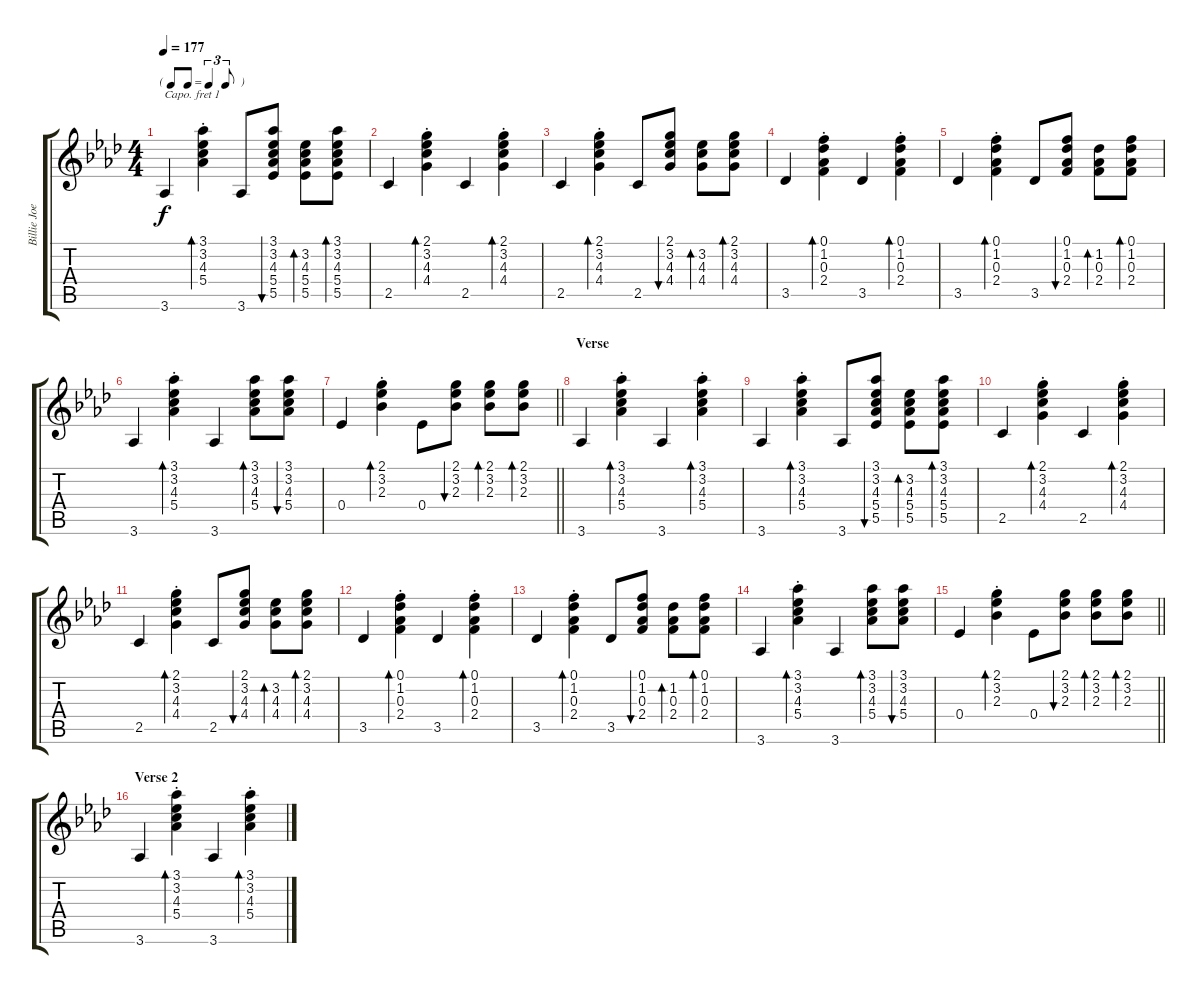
\track ("Billie Joe Acoustic" "Billie Joe") {instrument acousticguitarsteel}
\staff {score tabs}
\capo 1
\tuning (E4 B3 G3 D3 A2 E2) {hide}
\ts (4 4)
\tf triplet8th
\tempo 177
\clef g2
\ks ab
3.6.4{dy f} (3.1{st} 3.2{st} 4.3{st} 5.4{st}).4{bd 60} 3.6.8 (3.1 3.2 4.3 5.4 5.5).8{bu 60} (3.2 4.3 5.4 5.5).8{bd 60} (3.1 3.2 4.3 5.4 5.5).8{bd 60} |
2.5.4 (2.1{st} 3.2{st} 4.3{st} 4.4{st}).4{bd 60} 2.5.4 (2.1{st} 3.2{st} 4.3{st} 4.4{st}).4{bd 60} |
2.5.4 (2.1{st} 3.2{st} 4.3{st} 4.4{st}).4{bd 60} 2.5.8 (2.1 3.2 4.3 4.4).8{bu 60} (3.2 4.3 4.4).8{bd 60} (2.1 3.2 4.3 4.4).8{bd 60} |
3.5.4 (0.1{st} 1.2{st} 0.3{st} 2.4{st}).4{bd 60} 3.5.4 (0.1{st} 1.2{st} 0.3{st} 2.4{st}).4{bd 60} |
3.5.4 (0.1{st} 1.2{st} 0.3{st} 2.4{st}).4{bd 60} 3.5.8 (0.1 1.2 0.3 2.4).8{bu 60} (1.2 0.3 2.4).8{bd 60} (0.1 1.2 0.3 2.4).8{bd 60} |
3.6.4 (3.1{st} 3.2{st} 4.3{st} 5.4{st}).4{bd 60} 3.6.4 (3.1 3.2 4.3 5.4).8{bd 60} (3.1 3.2 4.3 5.4).8{bu 60} |
\barLineRight lightlight
0.4.4 (2.1{st} 3.2{st} 2.3{st}).4{bd 60} 0.4.8 (2.1 3.2 2.3).8{bu 60} (2.1 3.2 2.3).8{bd 60} (2.1 3.2 2.3).8{bd 60} |
\section ("" "Verse")
3.6.4 (3.1{st} 3.2{st} 4.3{st} 5.4{st}).4{bd 60} 3.6.4 (3.1{st} 3.2{st} 4.3{st} 5.4{st}).4{bd 60} |
3.6.4 (3.1{st} 3.2{st} 4.3{st} 5.4{st}).4{bd 60} 3.6.8 (3.1 3.2 4.3 5.4 5.5).8{bu 60} (3.2 4.3 5.4 5.5).8{bd 60} (3.1 3.2 4.3 5.4 5.5).8{bd 60} |
2.5.4 (2.1{st} 3.2{st} 4.3{st} 4.4{st}).4{bd 60} 2.5.4 (2.1{st} 3.2{st} 4.3{st} 4.4{st}).4{bd 60} |
2.5.4 (2.1{st} 3.2{st} 4.3{st} 4.4{st}).4{bd 60} 2.5.8 (2.1 3.2 4.3 4.4).8{bu 60} (3.2 4.3 4.4).8{bd 60} (2.1 3.2 4.3 4.4).8{bd 60} |
3.5.4 (0.1{st} 1.2{st} 0.3{st} 2.4{st}).4{bd 60} 3.5.4 (0.1{st} 1.2{st} 0.3{st} 2.4{st}).4{bd 60} |
3.5.4 (0.1{st} 1.2{st} 0.3{st} 2.4{st}).4{bd 60} 3.5.8 (0.1 1.2 0.3 2.4).8{bu 60} (1.2 0.3 2.4).8{bd 60} (0.1 1.2 0.3 2.4).8{bd 60} |
3.6.4 (3.1{st} 3.2{st} 4.3{st} 5.4{st}).4{bd 60} 3.6.4 (3.1 3.2 4.3 5.4).8{bd 60} (3.1 3.2 4.3 5.4).8{bu 60} |
\barLineRight lightlight
0.4.4 (2.1{st} 3.2{st} 2.3{st}).4{bd 60} 0.4.8 (2.1 3.2 2.3).8{bu 60} (2.1 3.2 2.3).8{bd 60} (2.1 3.2 2.3).8{bd 60} |
\section ("" "Verse 2")
3.6.4 (3.1{st} 3.2{st} 4.3{st} 5.4{st}).4{bd 60} 3.6.4 (3.1{st} 3.2{st} 4.3{st} 5.4{st}).4{bd 60}
